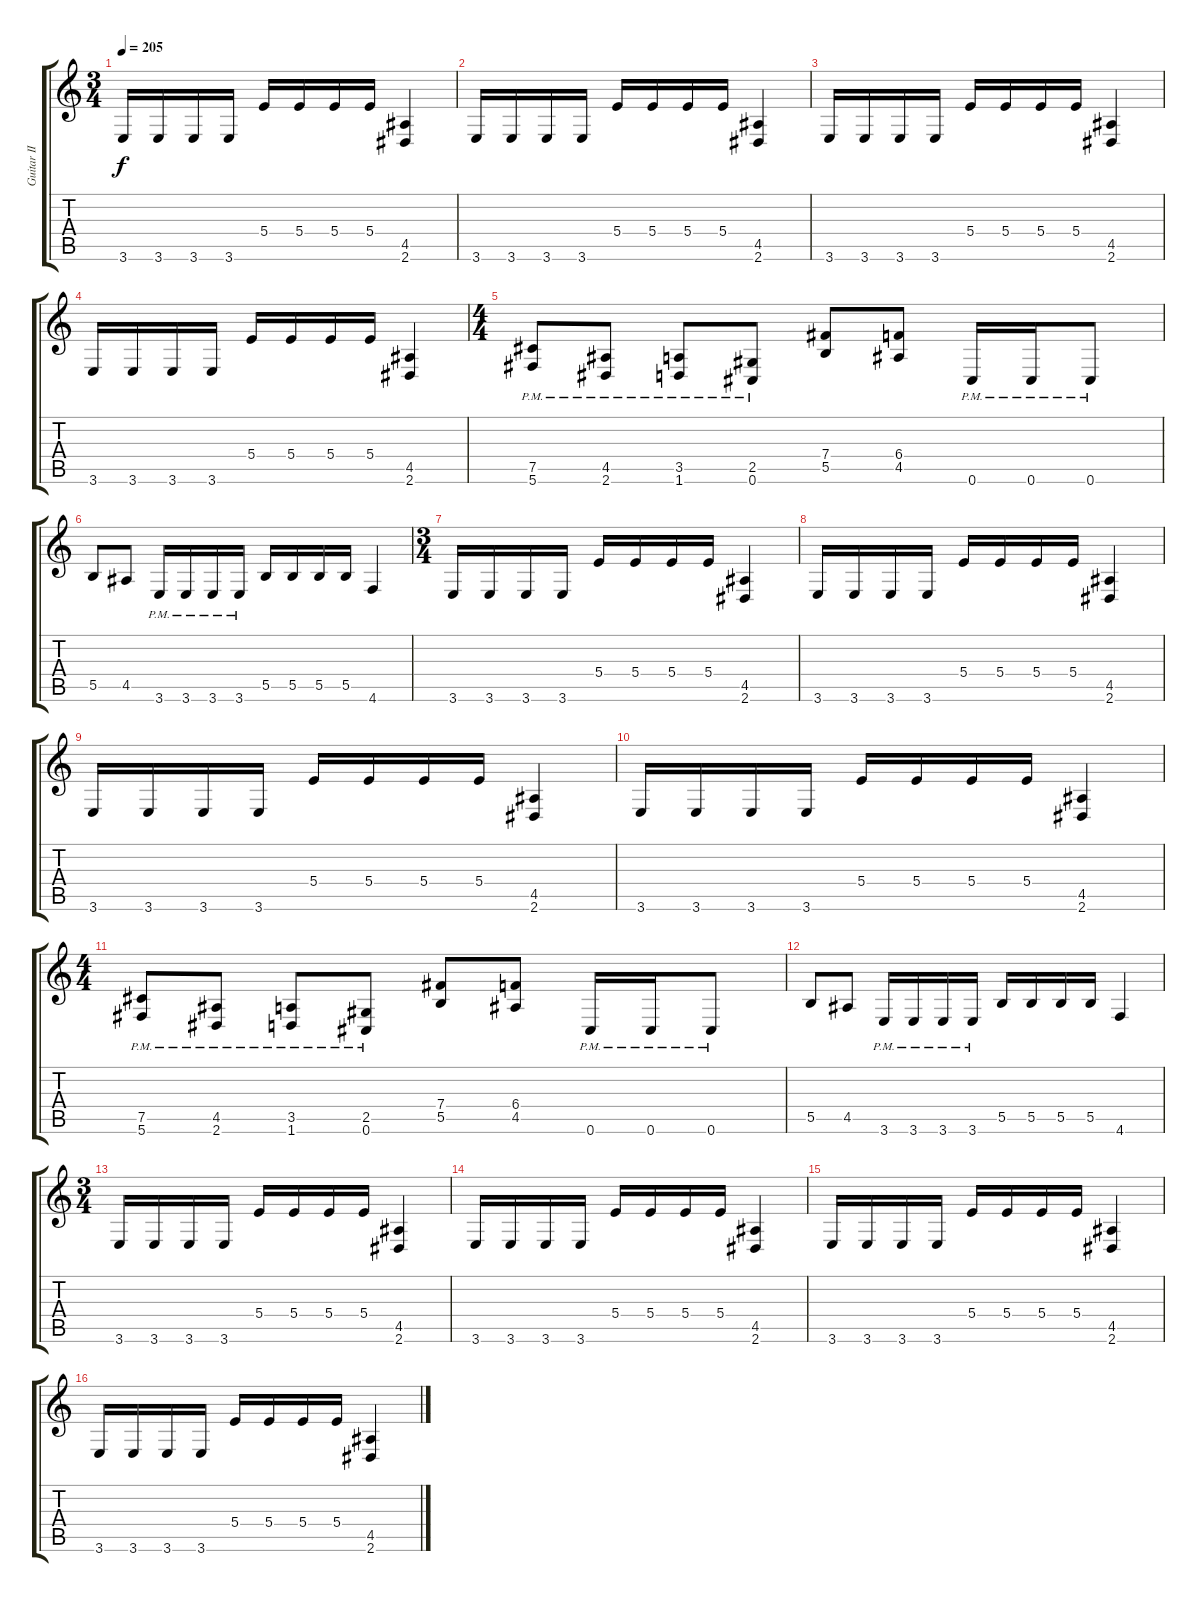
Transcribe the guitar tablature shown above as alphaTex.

\track ("Guitar II" "Guitar II") {instrument distortionguitar}
\staff {score tabs}
\tuning (Db4 Ab3 E3 B2 Gb2 Db2) {hide}
\ts (3 4)
\tempo 205
\clef g2
\ks c
3.6.16{dy f} 3.6.16 3.6.16 3.6.16 5.4.16 5.4.16 5.4.16 5.4.16 (4.5 2.6).4 |
3.6.16 3.6.16 3.6.16 3.6.16 5.4.16 5.4.16 5.4.16 5.4.16 (4.5 2.6).4 |
3.6.16 3.6.16 3.6.16 3.6.16 5.4.16 5.4.16 5.4.16 5.4.16 (4.5 2.6).4 |
3.6.16 3.6.16 3.6.16 3.6.16 5.4.16 5.4.16 5.4.16 5.4.16 (4.5 2.6).4 |
\ts (4 4)
(7.5{pm} 5.6{pm}).8 (4.5{pm} 2.6{pm}).8 (3.5{pm} 1.6{pm}).8 (2.5{pm} 0.6{pm}).8 (7.4 5.5).8 (6.4 4.5).8 0.6{pm}.16 0.6{pm}.16 0.6{pm}.8 |
5.5.8 4.5.8 3.6{pm}.16 3.6{pm}.16 3.6{pm}.16 3.6{pm}.16 5.5.16 5.5.16 5.5.16 5.5.16 4.6.4 |
\ts (3 4)
3.6.16 3.6.16 3.6.16 3.6.16 5.4.16 5.4.16 5.4.16 5.4.16 (4.5 2.6).4 |
3.6.16 3.6.16 3.6.16 3.6.16 5.4.16 5.4.16 5.4.16 5.4.16 (4.5 2.6).4 |
3.6.16 3.6.16 3.6.16 3.6.16 5.4.16 5.4.16 5.4.16 5.4.16 (4.5 2.6).4 |
3.6.16 3.6.16 3.6.16 3.6.16 5.4.16 5.4.16 5.4.16 5.4.16 (4.5 2.6).4 |
\ts (4 4)
(7.5{pm} 5.6{pm}).8 (4.5{pm} 2.6{pm}).8 (3.5{pm} 1.6{pm}).8 (2.5{pm} 0.6{pm}).8 (7.4 5.5).8 (6.4 4.5).8 0.6{pm}.16 0.6{pm}.16 0.6{pm}.8 |
5.5.8 4.5.8 3.6{pm}.16 3.6{pm}.16 3.6{pm}.16 3.6{pm}.16 5.5.16 5.5.16 5.5.16 5.5.16 4.6.4 |
\ts (3 4)
3.6.16 3.6.16 3.6.16 3.6.16 5.4.16 5.4.16 5.4.16 5.4.16 (4.5 2.6).4 |
3.6.16 3.6.16 3.6.16 3.6.16 5.4.16 5.4.16 5.4.16 5.4.16 (4.5 2.6).4 |
3.6.16 3.6.16 3.6.16 3.6.16 5.4.16 5.4.16 5.4.16 5.4.16 (4.5 2.6).4 |
3.6.16 3.6.16 3.6.16 3.6.16 5.4.16 5.4.16 5.4.16 5.4.16 (4.5 2.6).4
